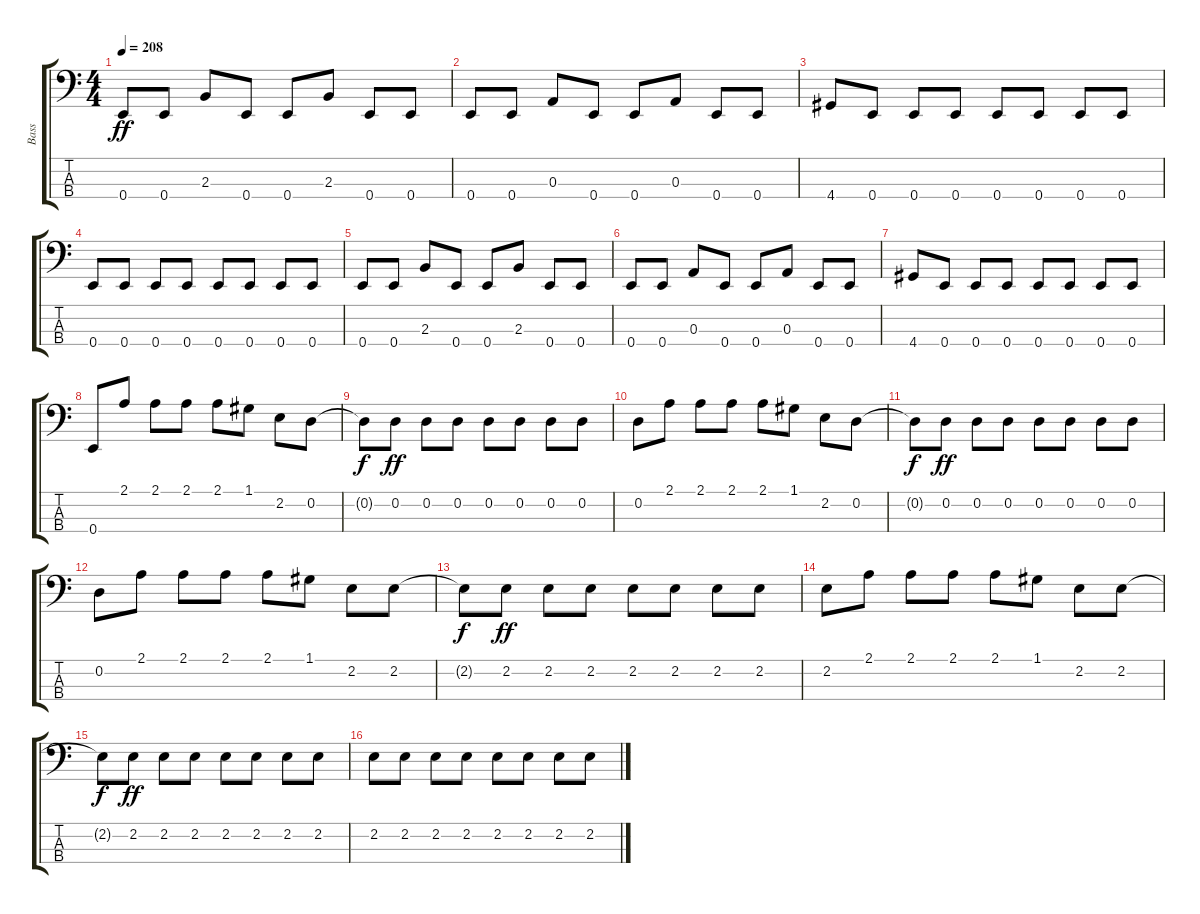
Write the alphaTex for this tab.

\track ("Bass" "Bass") {instrument electricbassfinger}
\staff {score tabs}
\tuning (G2 D2 A1 E1) {hide}
\ts (4 4)
\tempo 208
\clef f4
\ks c
0.4.8{dy ff} 0.4.8 2.3.8 0.4.8 0.4.8 2.3.8 0.4.8 0.4.8 |
0.4.8 0.4.8 0.3.8 0.4.8 0.4.8 0.3.8 0.4.8 0.4.8 |
4.4.8 0.4.8 0.4.8 0.4.8 0.4.8 0.4.8 0.4.8 0.4.8 |
0.4.8 0.4.8 0.4.8 0.4.8 0.4.8 0.4.8 0.4.8 0.4.8 |
0.4.8 0.4.8 2.3.8 0.4.8 0.4.8 2.3.8 0.4.8 0.4.8 |
0.4.8 0.4.8 0.3.8 0.4.8 0.4.8 0.3.8 0.4.8 0.4.8 |
4.4.8 0.4.8 0.4.8 0.4.8 0.4.8 0.4.8 0.4.8 0.4.8 |
0.4.8 2.1.8 2.1.8 2.1.8 2.1.8 1.1.8 2.2.8 0.2.8 |
0.2{t}.8{dy f} 0.2.8{dy ff} 0.2.8 0.2.8 0.2.8 0.2.8 0.2.8 0.2.8 |
0.2.8 2.1.8 2.1.8 2.1.8 2.1.8 1.1.8 2.2.8 0.2.8 |
0.2{t}.8{dy f} 0.2.8{dy ff} 0.2.8 0.2.8 0.2.8 0.2.8 0.2.8 0.2.8 |
0.2.8 2.1.8 2.1.8 2.1.8 2.1.8 1.1.8 2.2.8 2.2.8 |
2.2{t}.8{dy f} 2.2.8{dy ff} 2.2.8 2.2.8 2.2.8 2.2.8 2.2.8 2.2.8 |
2.2.8 2.1.8 2.1.8 2.1.8 2.1.8 1.1.8 2.2.8 2.2.8 |
2.2{t}.8{dy f} 2.2.8{dy ff} 2.2.8 2.2.8 2.2.8 2.2.8 2.2.8 2.2.8 |
2.2.8 2.2.8 2.2.8 2.2.8 2.2.8 2.2.8 2.2.8 2.2.8
